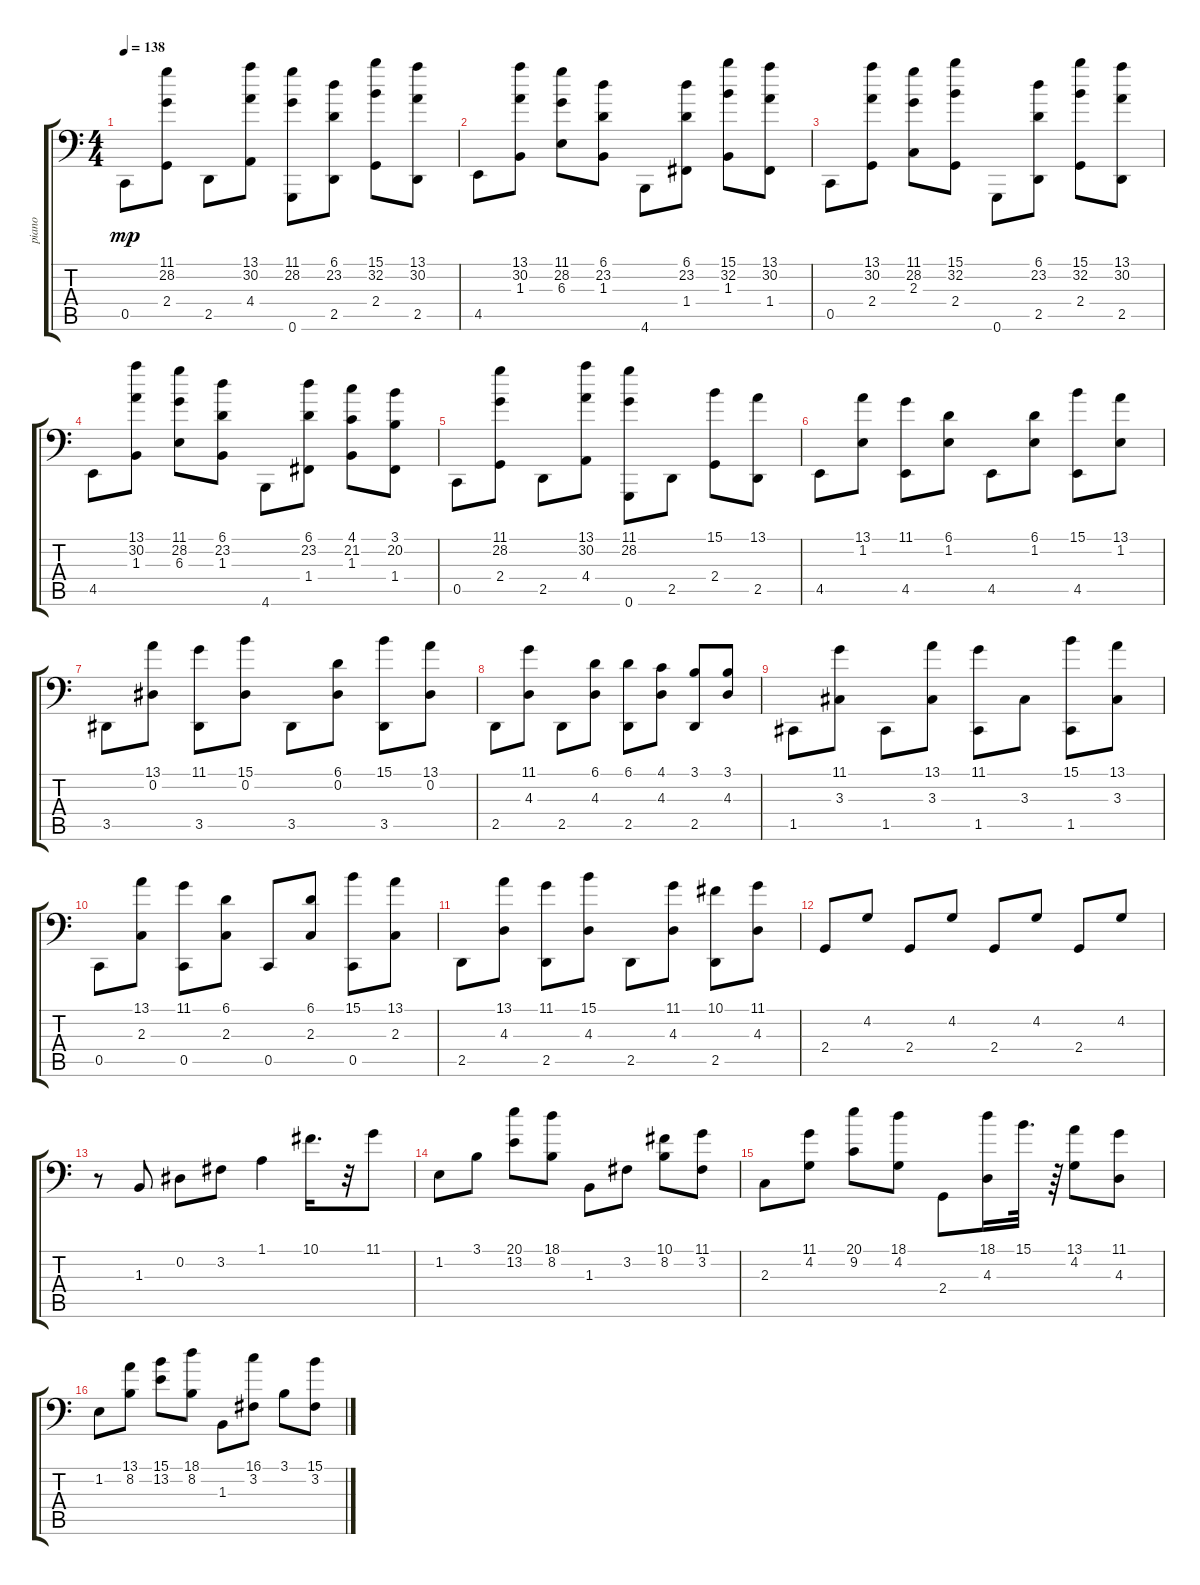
\track ("piano" "piano") {instrument acousticgrandpiano}
\staff {score tabs}
\tuning (Ab3 Eb3 Bb2 F2 C2 G1) {hide}
\ts (4 4)
\tempo 138
\clef f4
\ks c
0.5.8{dy mp} (11.1 28.2 2.4).8 2.5.8 (13.1 30.2 4.4).8 (11.1 28.2 0.6).8 (6.1 23.2 2.5).8 (15.1 32.2 2.4).8 (13.1 30.2 2.5).8 |
4.5.8 (13.1 30.2 1.3).8 (11.1 28.2 6.3).8 (6.1 23.2 1.3).8 4.6.8 (6.1 23.2 1.4).8 (15.1 32.2 1.3).8 (13.1 30.2 1.4).8 |
0.5.8 (13.1 30.2 2.4).8 (11.1 28.2 2.3).8 (15.1 32.2 2.4).8 0.6.8 (6.1 23.2 2.5).8 (15.1 32.2 2.4).8 (13.1 30.2 2.5).8 |
4.5.8 (13.1 30.2 1.3).8 (11.1 28.2 6.3).8 (6.1 23.2 1.3).8 4.6.8 (6.1 23.2 1.4).8 (4.1 21.2 1.3).8 (3.1 20.2 1.4).8 |
0.5.8 (11.1 28.2 2.4).8 2.5.8 (13.1 30.2 4.4).8 (11.1 28.2 0.6).8 2.5.8 (15.1 2.4).8 (13.1 2.5).8 |
4.5.8 (13.1 1.2).8 (11.1 4.5).8 (6.1 1.2).8 4.5.8 (6.1 1.2).8 (15.1 4.5).8 (13.1 1.2).8 |
3.5.8 (13.1 0.2).8 (11.1 3.5).8 (15.1 0.2).8 3.5.8 (6.1 0.2).8 (15.1 3.5).8 (13.1 0.2).8 |
2.5.8 (11.1 4.3).8 2.5.8 (6.1 4.3).8 (6.1 2.5).8 (4.1 4.3).8 (3.1 2.5).8 (3.1 4.3).8 |
1.5.8 (11.1 3.3).8 1.5.8 (13.1 3.3).8 (11.1 1.5).8 3.3.8 (15.1 1.5).8 (13.1 3.3).8 |
0.5.8 (13.1 2.3).8 (11.1 0.5).8 (6.1 2.3).8 0.5.8 (6.1 2.3).8 (15.1 0.5).8 (13.1 2.3).8 |
2.5.8 (13.1 4.3).8 (11.1 2.5).8 (15.1 4.3).8 2.5.8 (11.1 4.3).8 (10.1 2.5).8 (11.1 4.3).8 |
2.4.8 4.2.8 2.4.8 4.2.8 2.4.8 4.2.8 2.4.8 4.2.8 |
r.8 1.3.8 0.2.8 3.2.8 1.1.4 10.1.16{d} r.32 11.1.8 |
1.2.8 3.1.8 (20.1 13.2).8 (18.1 8.2).8 1.3.8 3.2.8 (10.1 8.2).8 (11.1 3.2).8 |
2.3.8 (11.1 4.2).8 (20.1 9.2).8 (18.1 4.2).8 2.4.8 (18.1 4.3).16 15.1.32{d} r.64 (13.1 4.2).8 (11.1 4.3).8 |
1.2.8 (13.1 8.2).8 (15.1 13.2).8 (18.1 8.2).8 1.3.8 (16.1 3.2).8 3.1.8 (15.1 3.2).8
